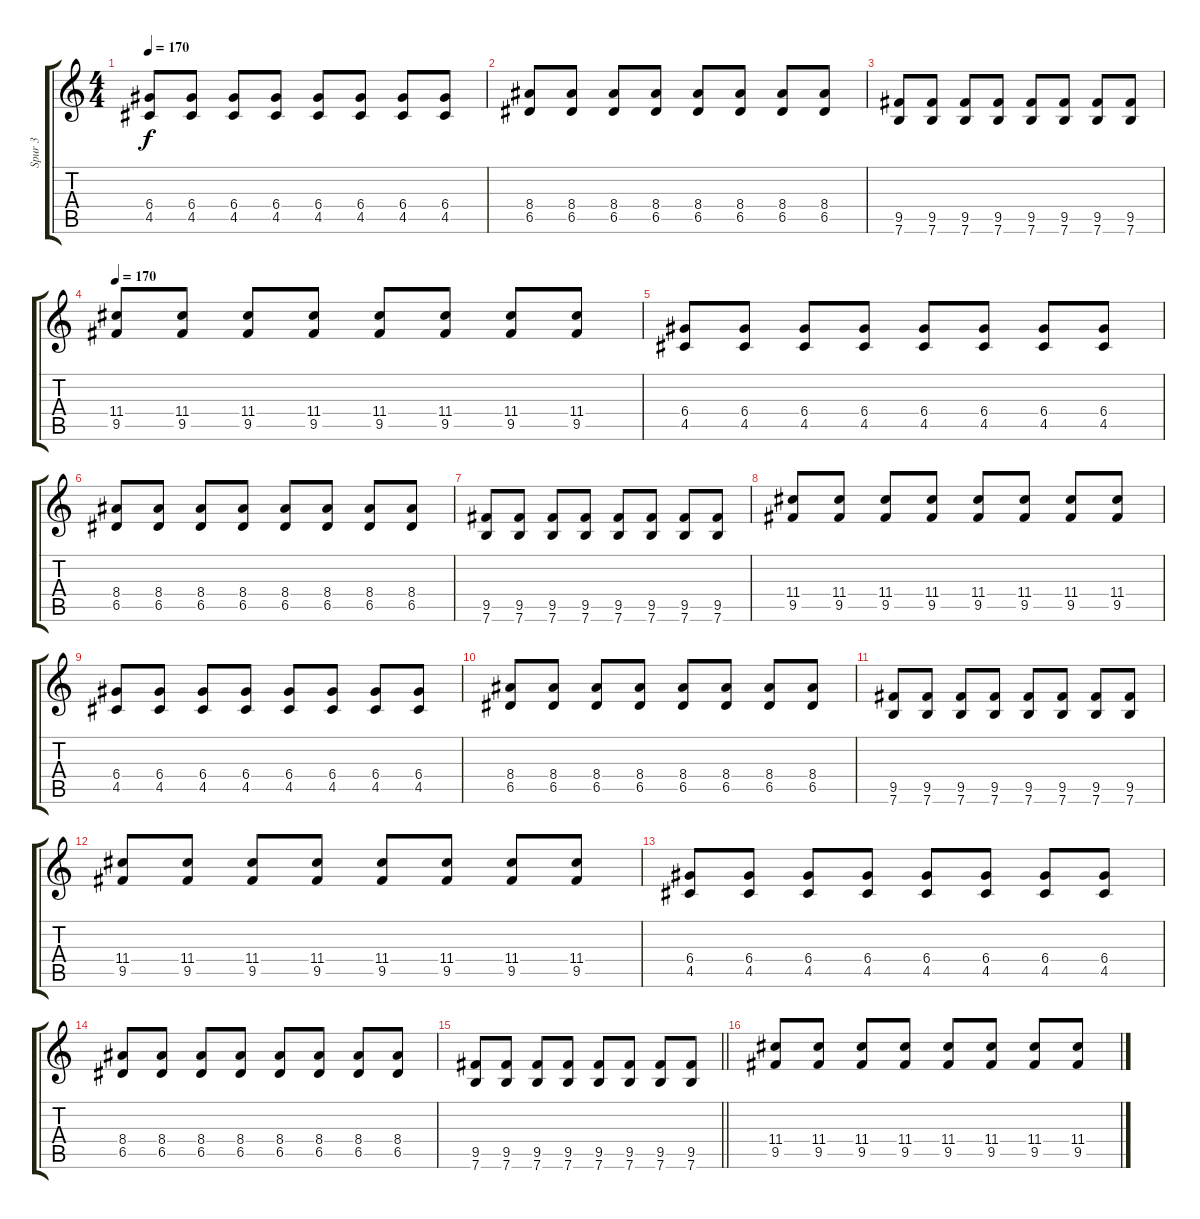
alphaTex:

\track ("Spur 3" "Spur 3") {instrument overdrivenguitar}
\staff {score tabs}
\tuning (E4 B3 G3 D3 A2 E2) {hide}
\ts (4 4)
\tempo 170
\clef g2
\ks c
(6.4 4.5).8{dy f} (6.4 4.5).8 (6.4 4.5).8 (6.4 4.5).8 (6.4 4.5).8 (6.4 4.5).8 (6.4 4.5).8 (6.4 4.5).8 |
(8.4 6.5).8 (8.4 6.5).8 (8.4 6.5).8 (8.4 6.5).8 (8.4 6.5).8 (8.4 6.5).8 (8.4 6.5).8 (8.4 6.5).8 |
(9.5 7.6).8 (9.5 7.6).8 (9.5 7.6).8 (9.5 7.6).8 (9.5 7.6).8 (9.5 7.6).8 (9.5 7.6).8 (9.5 7.6).8 |
\tempo 170
(11.4 9.5).8 (11.4 9.5).8 (11.4 9.5).8 (11.4 9.5).8 (11.4 9.5).8 (11.4 9.5).8 (11.4 9.5).8 (11.4 9.5).8 |
(6.4 4.5).8 (6.4 4.5).8 (6.4 4.5).8 (6.4 4.5).8 (6.4 4.5).8 (6.4 4.5).8 (6.4 4.5).8 (6.4 4.5).8 |
(8.4 6.5).8 (8.4 6.5).8 (8.4 6.5).8 (8.4 6.5).8 (8.4 6.5).8 (8.4 6.5).8 (8.4 6.5).8 (8.4 6.5).8 |
(9.5 7.6).8 (9.5 7.6).8 (9.5 7.6).8 (9.5 7.6).8 (9.5 7.6).8 (9.5 7.6).8 (9.5 7.6).8 (9.5 7.6).8 |
(11.4 9.5).8 (11.4 9.5).8 (11.4 9.5).8 (11.4 9.5).8 (11.4 9.5).8 (11.4 9.5).8 (11.4 9.5).8 (11.4 9.5).8 |
(6.4 4.5).8 (6.4 4.5).8 (6.4 4.5).8 (6.4 4.5).8 (6.4 4.5).8 (6.4 4.5).8 (6.4 4.5).8 (6.4 4.5).8 |
(8.4 6.5).8 (8.4 6.5).8 (8.4 6.5).8 (8.4 6.5).8 (8.4 6.5).8 (8.4 6.5).8 (8.4 6.5).8 (8.4 6.5).8 |
(9.5 7.6).8 (9.5 7.6).8 (9.5 7.6).8 (9.5 7.6).8 (9.5 7.6).8 (9.5 7.6).8 (9.5 7.6).8 (9.5 7.6).8 |
(11.4 9.5).8 (11.4 9.5).8 (11.4 9.5).8 (11.4 9.5).8 (11.4 9.5).8 (11.4 9.5).8 (11.4 9.5).8 (11.4 9.5).8 |
(6.4 4.5).8 (6.4 4.5).8 (6.4 4.5).8 (6.4 4.5).8 (6.4 4.5).8 (6.4 4.5).8 (6.4 4.5).8 (6.4 4.5).8 |
(8.4 6.5).8 (8.4 6.5).8 (8.4 6.5).8 (8.4 6.5).8 (8.4 6.5).8 (8.4 6.5).8 (8.4 6.5).8 (8.4 6.5).8 |
\barLineRight lightlight
(9.5 7.6).8 (9.5 7.6).8 (9.5 7.6).8 (9.5 7.6).8 (9.5 7.6).8 (9.5 7.6).8 (9.5 7.6).8 (9.5 7.6).8 |
(11.4 9.5).8 (11.4 9.5).8 (11.4 9.5).8 (11.4 9.5).8 (11.4 9.5).8 (11.4 9.5).8 (11.4 9.5).8 (11.4 9.5).8
